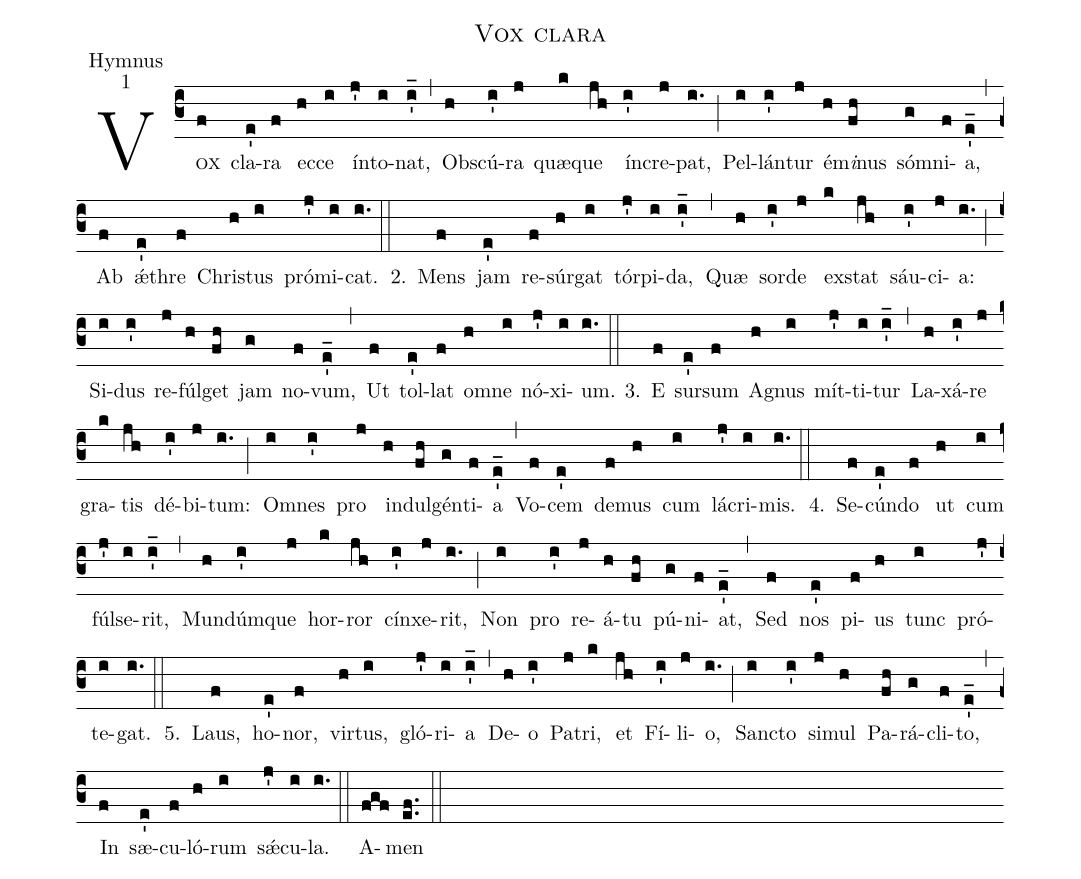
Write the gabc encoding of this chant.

name:Vox clara;
office-part:Hymnus;
mode:1;
%%
(c3) V<sc>ox</sc>(f) cla(e')ra(f) ec(h)ce(i) ín(j')to(i)nat,(i_') (,) Ob(h)scú(i')ra(j) quæ(k)que(jh) ín(i')cre(j)pat,(i.) (;) Pel(i)lán(i')tur(j) é(h)m<i>i</i>nus(fh) só(g)mni(f)a,(e_') (,) Ab(f) <sp>'ae</sp>(e')thre(f) Chri(h)stus(i) pró(j')mi(i)cat.(i.) (::)
2.() Mens(f) jam(e') re(f)súr(h)gat(i) tór(j')pi(i)da,(i_') (,) Quæ(h) sor(i')de(j) ex(k)stat(jh) sáu(i')ci(j)a:(i.) (;) Si(i)dus(i') re(j)fúl(h)get(fh) jam(g) no(f)vum,(e_') (,) Ut(f) tol(e')lat(f) om(h)ne(i) nó(j')xi(i)um.(i.) (::)

3.() E(f) sur(e')sum(f) A(h)gnus(i) mít(j')ti(i)tur(i_') (,) La(h)xá(i')re(j) gra(k)tis(jh) dé(i')bi(j)tum:(i.) (;) Om(i)nes(i') pro(j) in(h)dul(fh)gén(g)ti(f)a(e_') (,) Vo(f)cem(e') de(f)mus(h) cum(i) lá(j')cri(i)mis.(i.) (::)

4.() Se(f)cún(e')do(f) ut(h) cum(i) fúl(j')se(i)rit,(i_') (,) Mun(h)dúm(i')que(j) hor(k)ror(jh) cín(i')xe(j)rit,(i.) (;) Non(i) pro(i') re(j)á(h)tu(fh) pú(g)ni(f)at,(e_') (,) Sed(f) nos(e') pi(f)us(h) tunc(i) pró(j')te(i)gat.(i.) (::)

5.() Laus,(f) ho(e')nor,(f) vir(h)tus,(i) gló(j')ri(i)a(i_') (,) De(h)o(i') Pa(j)tri,(k) et(jh) Fí(i')li(j)o,(i.) (;) San(i)cto(i') si(j)mul(h) Pa(fh)rá(g)cli(f)to,(e_') (,) In(f) sæ(e')cu(f)ló(h)rum(i) s<sp>'ae</sp>(j')cu(i)la.(i.) (::) A(fgf)men(ef..) (::)
